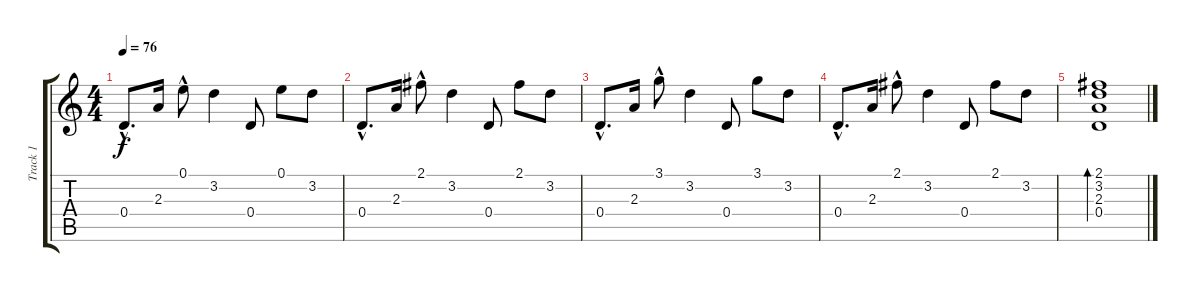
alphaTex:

\track ("Track 1" "Track 1") {instrument acousticguitarnylon}
\staff {score tabs}
\tuning (E4 B3 G3 D3 A2 E2) {hide}
\ts (4 4)
\tempo 76
\clef g2
\ks c
0.4{hac}.8{d dy f volume 9} 2.3.16 0.1{hac}.8 3.2.4 0.4.8 0.1.8 3.2.8 |
0.4{hac}.8{d} 2.3.16 2.1{hac}.8 3.2.4 0.4.8 2.1.8 3.2.8 |
0.4{hac}.8{d} 2.3.16 3.1{hac}.8 3.2.4 0.4.8 3.1.8 3.2.8 |
0.4{hac}.8{d} 2.3.16 2.1{hac}.8 3.2.4 0.4.8 2.1.8 3.2.8 |
(2.1 3.2 2.3 0.4).1{bd 240}
